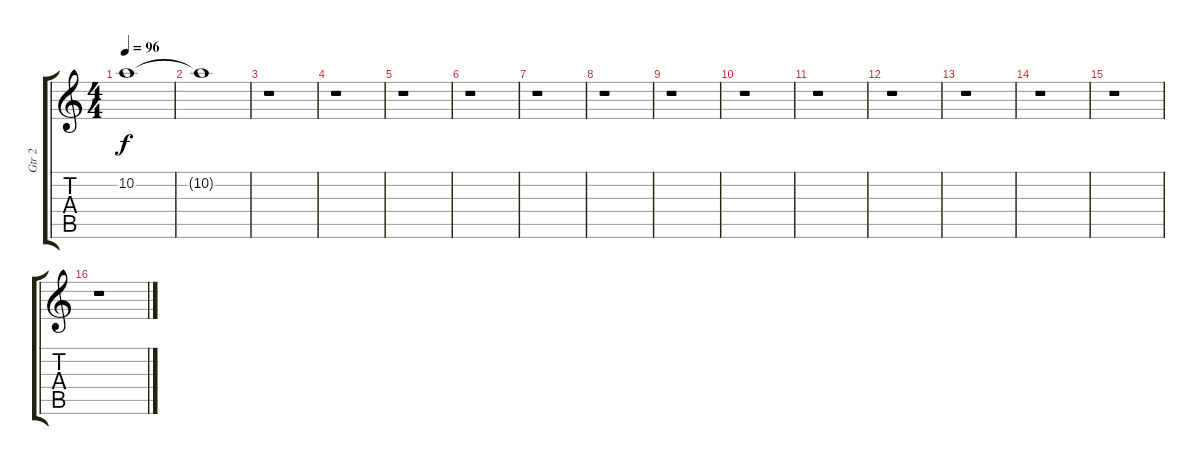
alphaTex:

\track ("Gtr 2" "Gtr 2") {instrument overdrivenguitar}
\staff {score tabs}
\tuning (E4 B3 G3 D3 A2 E2) {hide}
\ts (4 4)
\tempo 96
\clef g2
\ks c
10.2.1{dy f} |
10.2{t}.1 |
r.1 |
r.1 |
r.1 |
r.1 |
r.1 |
r.1 |
r.1 |
r.1 |
r.1 |
r.1 |
r.1 |
r.1 |
r.1 |
r.1
